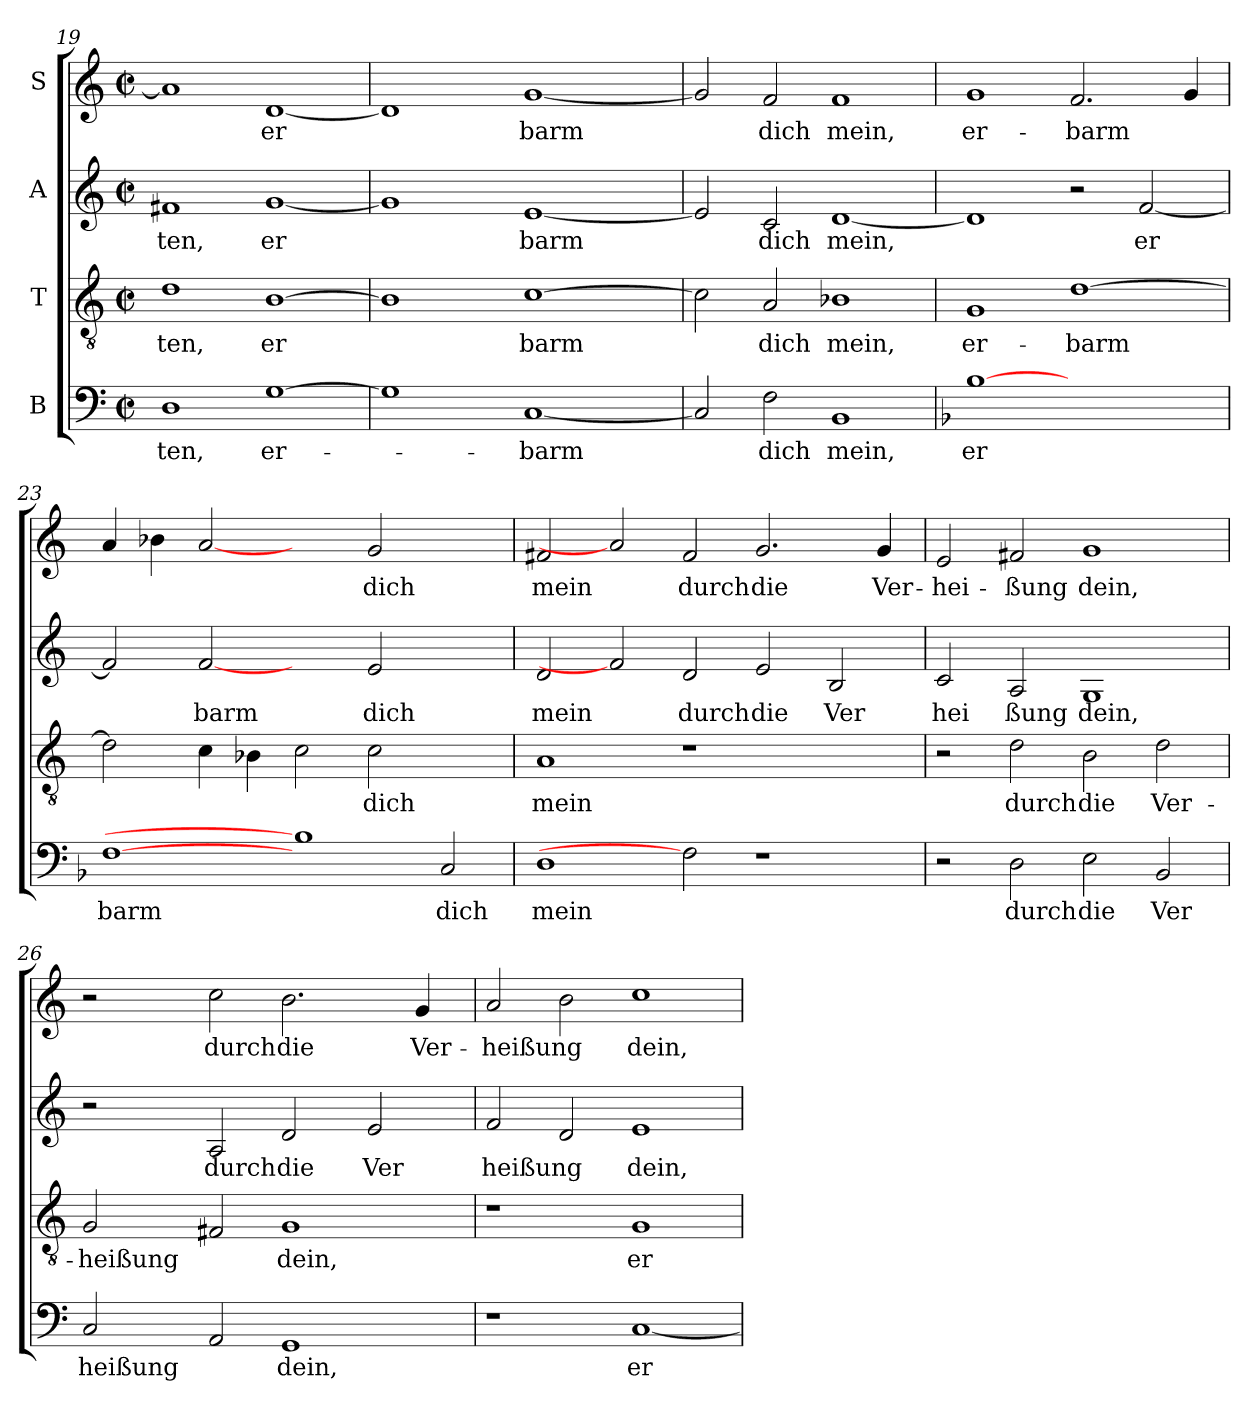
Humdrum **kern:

**kern	**text	**kern	**text	**kern	**text	**kern	**text
*part4	*part4	*part3	*part3	*part2	*part2	*part1	*part1
*staff4	*staff4	*staff3	*staff3	*staff2	*staff2	*staff1	*staff1
*I"B	*	*I"T	*	*I"A	*	*I"S	*
*clefF4	*	*clefGv2	*	*clefG2	*	*clefG2	*
*M2/2	*	*M2/2	*	*M2/2	*	*M2/2	*
*met(c|)	*	*met(c|)	*	*met(c|)	*	*met(c|)	*
=19	=19	=19	=19	=19	=19	=19	=19
!	!LO:LY:b:cj	!	!LO:LY:b:cj	!	!LO:LY:b:cj	!	!
1D	-ten,	1d	ten,	1f#X	ten,	1a]	.
!	!LO:LY:b:cj	!	!LO:LY:b:cj	!	!LO:LY:b:cj	!	!LO:LY:b:cj
[>1G	er-	[>1B	er	[>1g	er	[>1d	er
!!LO:PB:g=z
=20	=20	=20	=20	=20	=20	=20	=20
*^	*	*^	*	*	*	*^	*
1G]	4ryy	.	1B]	4ryy	.	1g]	.	1d]	4ryy	.
.	32ryy	.	.	32ryy	.	.	.	.	32ryy	.
.	1ryy	.	.	1ryy	.	.	.	.	1ryy	.
!	!	!LO:LY:b	!	!	!LO:LY:b	!	!LO:LY:b	!	!	!LO:LY:b
[<1C	.	-barm	[>1c	.	barm	[<1e	barm	[<1g	.	barm
.	2ryy	.	.	2ryy	.	.	.	.	2ryy	.
.	8..ryy	.	.	8..ryy	.	.	.	.	8..ryy	.
*v	*v	*	*	*	*	*	*	*v	*v	*
*	*	*v	*v	*	*	*	*	*
=21	=21	=21	=21	=21	=21	=21	=21
2C/]	.	2c\]	.	2e/]	.	2g/]	.
!	!LO:LY:b:cj	!	!LO:LY:b:cj	!	!LO:LY:b:cj	!	!LO:LY:b:cj
2F\	dich	2A/	dich	2c/	dich	2f/	dich
!	!LO:LY:b:cj	!	!LO:LY:b:cj	!	!LO:LY:b	!	!LO:LY:b:cj
1BB	mein,	1B-X	mein,	[<1d	mein,	1f	mein,
=22	=22	=22	=22	=22	=22	=22	=22
*k[b-]	*	*	*	*	*	*	*
*F:	*	*	*	*	*	*	*
!	!LO:LY:b:cj	!	!LO:LY:b:cj	!	!	!	!LO:LY:b:cj
[1B-	er	1G	er-	1d]	.	1g	er-
!	!	!	!LO:LY:b	!	!	!	!LO:LY:b
1ryy	.	[>1d	-barm	2r	.	2.f/	-barm
!	!	!	!	!	!LO:LY:b:cj	!	!
.	.	.	.	[<2f/	er	.	.
.	.	.	.	.	.	4g/	.
=23	=23	=23	=23	=23	=23	=23	=23
!	!LO:LY:b:cj	!	!	!	!	!	!
[1F	barm	2d\]	.	2f/]	.	4a/	.
.	.	.	.	.	.	4b-\	.
!	!	!	!	!	!LO:LY:b:cj	!	!
.	.	4c\	.	[2f	barm	[2a	.
.	.	4B-\	.	.	.	.	.
1B-]	.	2c\	.	2ryy	.	2ryy	.
!	!	!	!LO:LY:b:cj	!	!LO:LY:b:cj	!	!LO:LY:b:cj
.	.	2c\	dich	2e/	dich	2g/	dich
!	!LO:LY:b:cj	!	!	!	!	!	!
2C/	dich	2ryy	.	2ryy	.	2ryy	.
=24	=24	=24	=24	=24	=24	=24	=24
!	!LO:LY:b:cj	!	!LO:LY:b:cj	!	!LO:LY:b:cj	!	!LO:LY:b:cj
1D	mein	1A	mein	2d/	mein	2f#X/	mein
.	.	.	.	2f]	.	2a]	.
!	!	!	!	!	!LO:LY:b:cj	!	!LO:LY:b:cj
2F]	.	1r	.	2d/	durch	2f#/	durch
!	!	!	!	!	!LO:LY:b:cj	!	!LO:LY:b:cj
1r	.	.	.	2e/	die	2.g/	die
!	!	!	!	!	!LO:LY:b:cj	!	!
.	.	2ryy	.	2B/	Ver	.	.
!	!	!	!	!	!	!	!LO:LY:b:cj
.	.	.	.	.	.	4g/	Ver-
=25	=25	=25	=25	=25	=25	=25	=25
!	!	!	!	!	!LO:LY:b:cj	!	!LO:LY:b:cj
2r	.	2r	.	2c/	hei	2e/	-hei-
!	!LO:LY:b:cj	!	!LO:LY:b:cj	!	!LO:LY:b:cj	!	!LO:LY:b:cj
2D\	durch	2d\	durch	2A/	ßung	2f#X/	-ßung
!	!LO:LY:b:cj	!	!LO:LY:b:cj	!	!LO:LY:b:cj	!	!LO:LY:b:cj
2E\	die	2B\	die	1G	dein,	1g	dein,
!	!LO:LY:b:cj	!	!LO:LY:b:cj	!	!	!	!
2BB-/	Ver	2d\	Ver-	.	.	.	.
!!LO:LB:g=z
=26	=26	=26	=26	=26	=26	=26	=26
*k[]	*	*	*	*	*	*	*
*C:	*	*	*	*	*	*	*
!	!LO:LY:b	!	!LO:LY:b	!	!	!	!
*	*	*	*	*^	*	*	*
2C/	heißung	2G/	-heißung	2r	4ryy	.	2r	.
.	.	.	.	.	8ryy	.	.	.
.	.	.	.	.	16ryy	.	.	.
.	.	.	.	.	64ryy	.	.	.
.	.	.	.	.	1ryy	.	.	.
!	!	!	!	!	!	!LO:LY:b:cj	!	!LO:LY:b:cj
2AA/	.	2F#/	.	2A/	.	durch	2cc\	durch
!	!LO:LY:b:cj	!	!LO:LY:b:cj	!	!	!LO:LY:b:cj	!	!LO:LY:b:cj
1GG	dein,	1G	dein,	2d/	.	die	2.b\	die
.	.	.	.	.	2ryy	.	.	.
!	!	!	!	!	!	!LO:LY:b:cj	!	!
.	.	.	.	2e/	.	Ver	.	.
!	!	!	!	!	!	!	!	!LO:LY:b:cj
.	.	.	.	.	.	.	4g/	Ver-
.	.	.	.	.	32.ryy	.	.	.
=27	=27	=27	=27	=27	=27	=27	=27	=27
!	!	!	!	!	!	!LO:LY:b	!	!LO:LY:b
*	*	*	*	*v	*v	*	*	*
1r	.	1r	.	2f/	heißung	2a/	-heißung
.	.	.	.	2d/	.	2b\	.
!	!LO:LY:b:cj	!	!LO:LY:b:cj	!	!LO:LY:b:cj	!	!LO:LY:b:cj
[<1C	er-	1G	er-	1e	dein,	1cc	dein,
=	=	=	=	=	=	=	=
*-	*-	*-	*-	*-	*-	*-	*-
